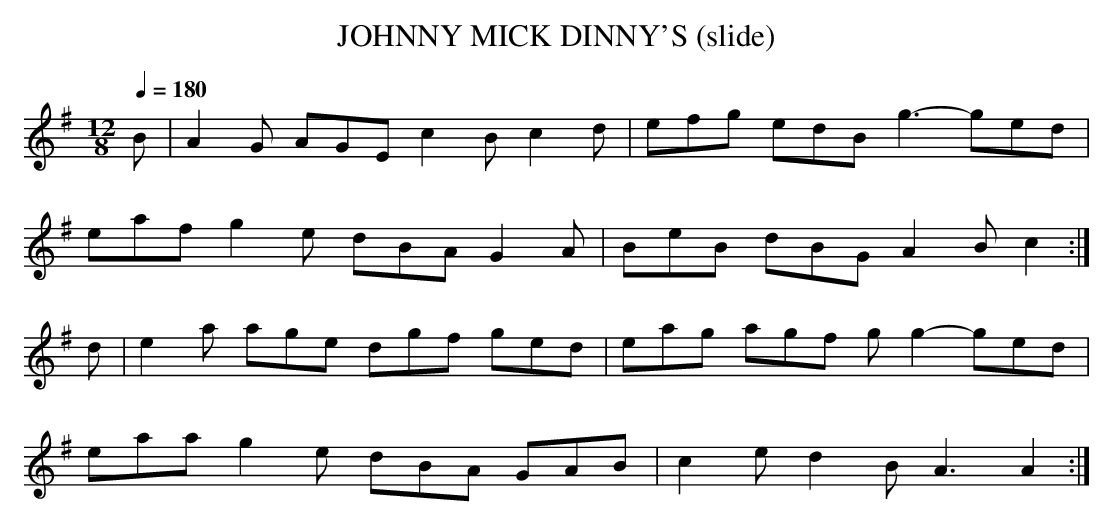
X:1
T:JOHNNY MICK DINNY'S (slide)
Q:1/4=180
L:1/8
M:12/8
K:Adorian
B|A2G AGE c2B c2d|efg edB g3-ged |
eaf g2e dBA G2A|BeB dBG A2B c2:|
d|e2a age dgf ged|eag agf g g2-ged |
eaa g2e dBA GAB|c2e d2B A3 A2 :|
